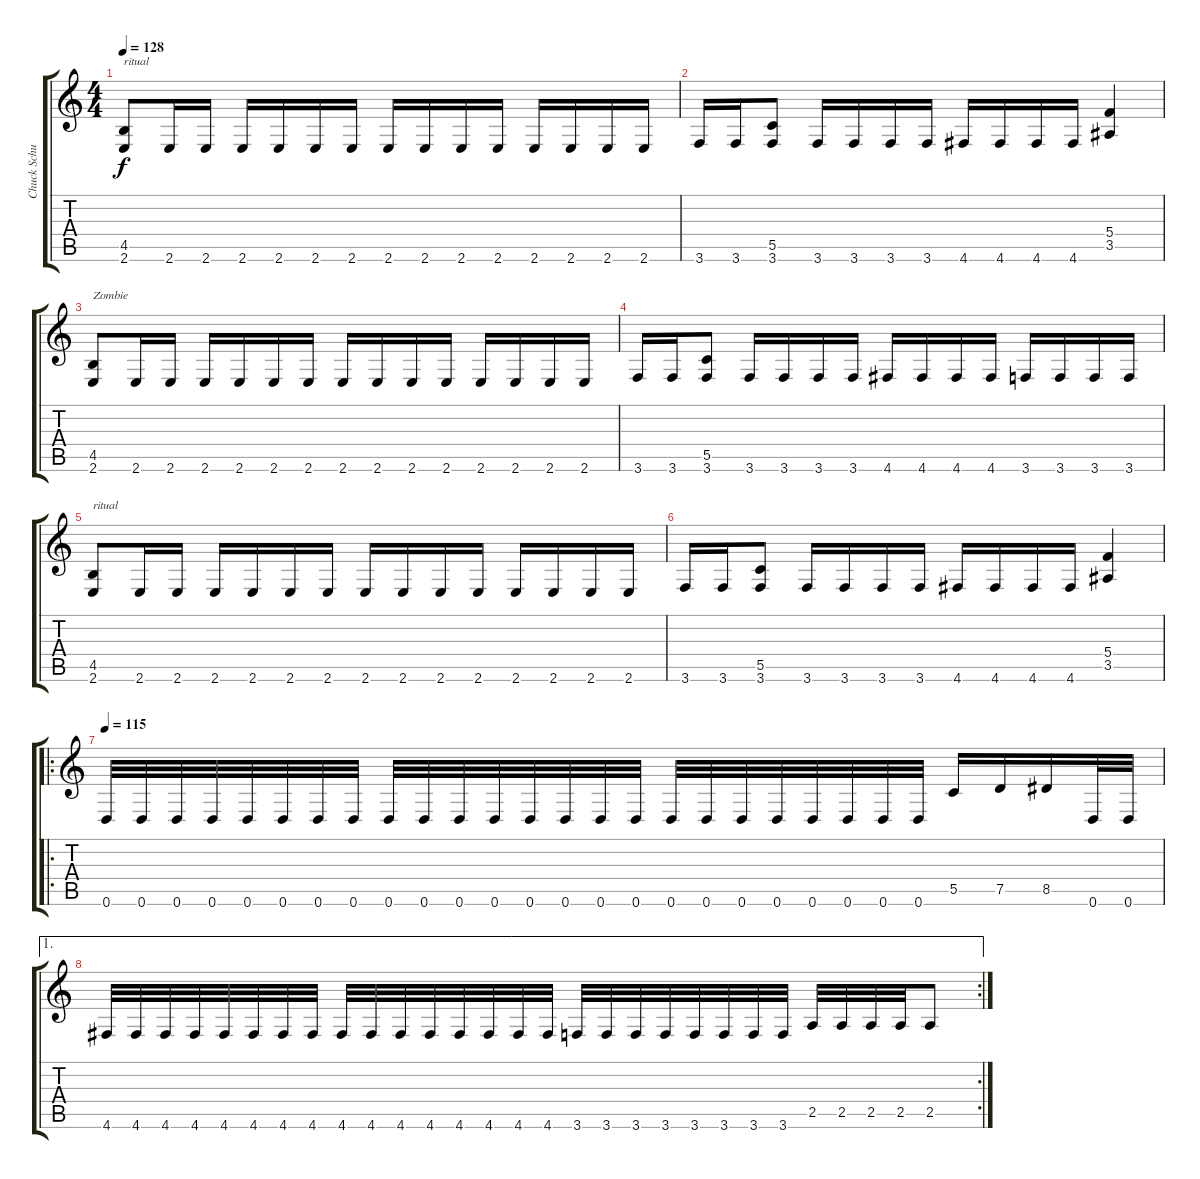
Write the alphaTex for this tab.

\track ("Chuck Schuldiner" "Chuck Schu") {instrument distortionguitar}
\staff {score tabs}
\tuning (D4 A3 F3 C3 G2 D2) {hide}
\ts (4 4)
\tempo 128
\clef g2
\ks c
(4.5 2.6).8{txt "ritual" dy f} 2.6.16 2.6.16 2.6.16 2.6.16 2.6.16 2.6.16 2.6.16 2.6.16 2.6.16 2.6.16 2.6.16 2.6.16 2.6.16 2.6.16 |
3.6.16 3.6.16 (5.5 3.6).8 3.6.16 3.6.16 3.6.16 3.6.16 4.6.16 4.6.16 4.6.16 4.6.16 (5.4 3.5).4 |
(4.5 2.6).8{txt "Zombie "} 2.6.16 2.6.16 2.6.16 2.6.16 2.6.16 2.6.16 2.6.16 2.6.16 2.6.16 2.6.16 2.6.16 2.6.16 2.6.16 2.6.16 |
3.6.16 3.6.16 (5.5 3.6).8 3.6.16 3.6.16 3.6.16 3.6.16 4.6.16 4.6.16 4.6.16 4.6.16 3.6.16 3.6.16 3.6.16 3.6.16 |
(4.5 2.6).8{txt "ritual "} 2.6.16 2.6.16 2.6.16 2.6.16 2.6.16 2.6.16 2.6.16 2.6.16 2.6.16 2.6.16 2.6.16 2.6.16 2.6.16 2.6.16 |
3.6.16 3.6.16 (5.5 3.6).8 3.6.16 3.6.16 3.6.16 3.6.16 4.6.16 4.6.16 4.6.16 4.6.16 (5.4 3.5).4 |
\ro
\tempo 115
0.6.32 0.6.32 0.6.32 0.6.32 0.6.32 0.6.32 0.6.32 0.6.32 0.6.32 0.6.32 0.6.32 0.6.32 0.6.32 0.6.32 0.6.32 0.6.32 0.6.32 0.6.32 0.6.32 0.6.32 0.6.32 0.6.32 0.6.32 0.6.32 5.5.16 7.5.16 8.5.16 0.6.32 0.6.32 |
\ae 1
\rc 2
4.6.32 4.6.32 4.6.32 4.6.32 4.6.32 4.6.32 4.6.32 4.6.32 4.6.32 4.6.32 4.6.32 4.6.32 4.6.32 4.6.32 4.6.32 4.6.32 3.6.32 3.6.32 3.6.32 3.6.32 3.6.32 3.6.32 3.6.32 3.6.32 2.5.32 2.5.32 2.5.32 2.5.32 2.5.8
